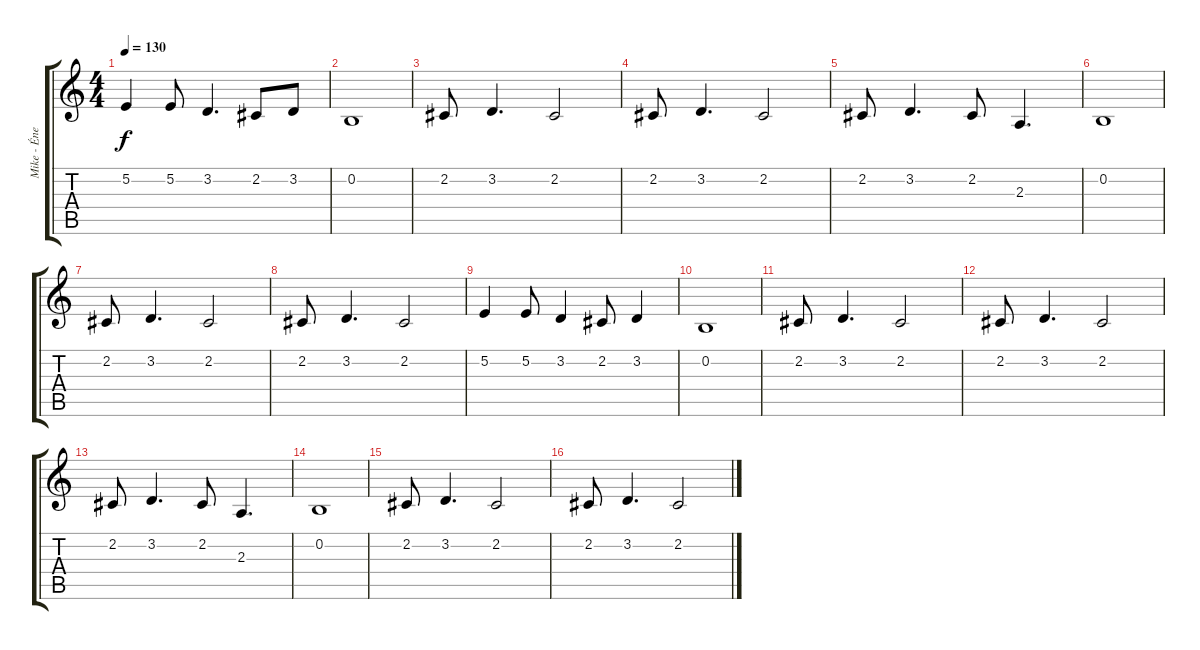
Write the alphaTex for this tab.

\track ("Mike - Ének" "Mike - Éne") {instrument trumpet}
\staff {score tabs}
\tuning (E4 B3 G3 D3 A2 E2) {hide}
\ts (4 4)
\tempo 130
\clef g2
\ks c
5.2.4{dy f} 5.2.8 3.2.4{d} 2.2.8 3.2.8 |
0.2.1 |
2.2.8 3.2.4{d} 2.2.2 |
2.2.8 3.2.4{d} 2.2.2 |
2.2.8 3.2.4{d} 2.2.8 2.3.4{d} |
0.2.1 |
2.2.8 3.2.4{d} 2.2.2 |
2.2.8 3.2.4{d} 2.2.2 |
5.2.4 5.2.8 3.2.4 2.2.8 3.2.4 |
0.2.1 |
2.2.8 3.2.4{d} 2.2.2 |
2.2.8 3.2.4{d} 2.2.2 |
2.2.8 3.2.4{d} 2.2.8 2.3.4{d} |
0.2.1 |
2.2.8 3.2.4{d} 2.2.2 |
2.2.8 3.2.4{d} 2.2.2
